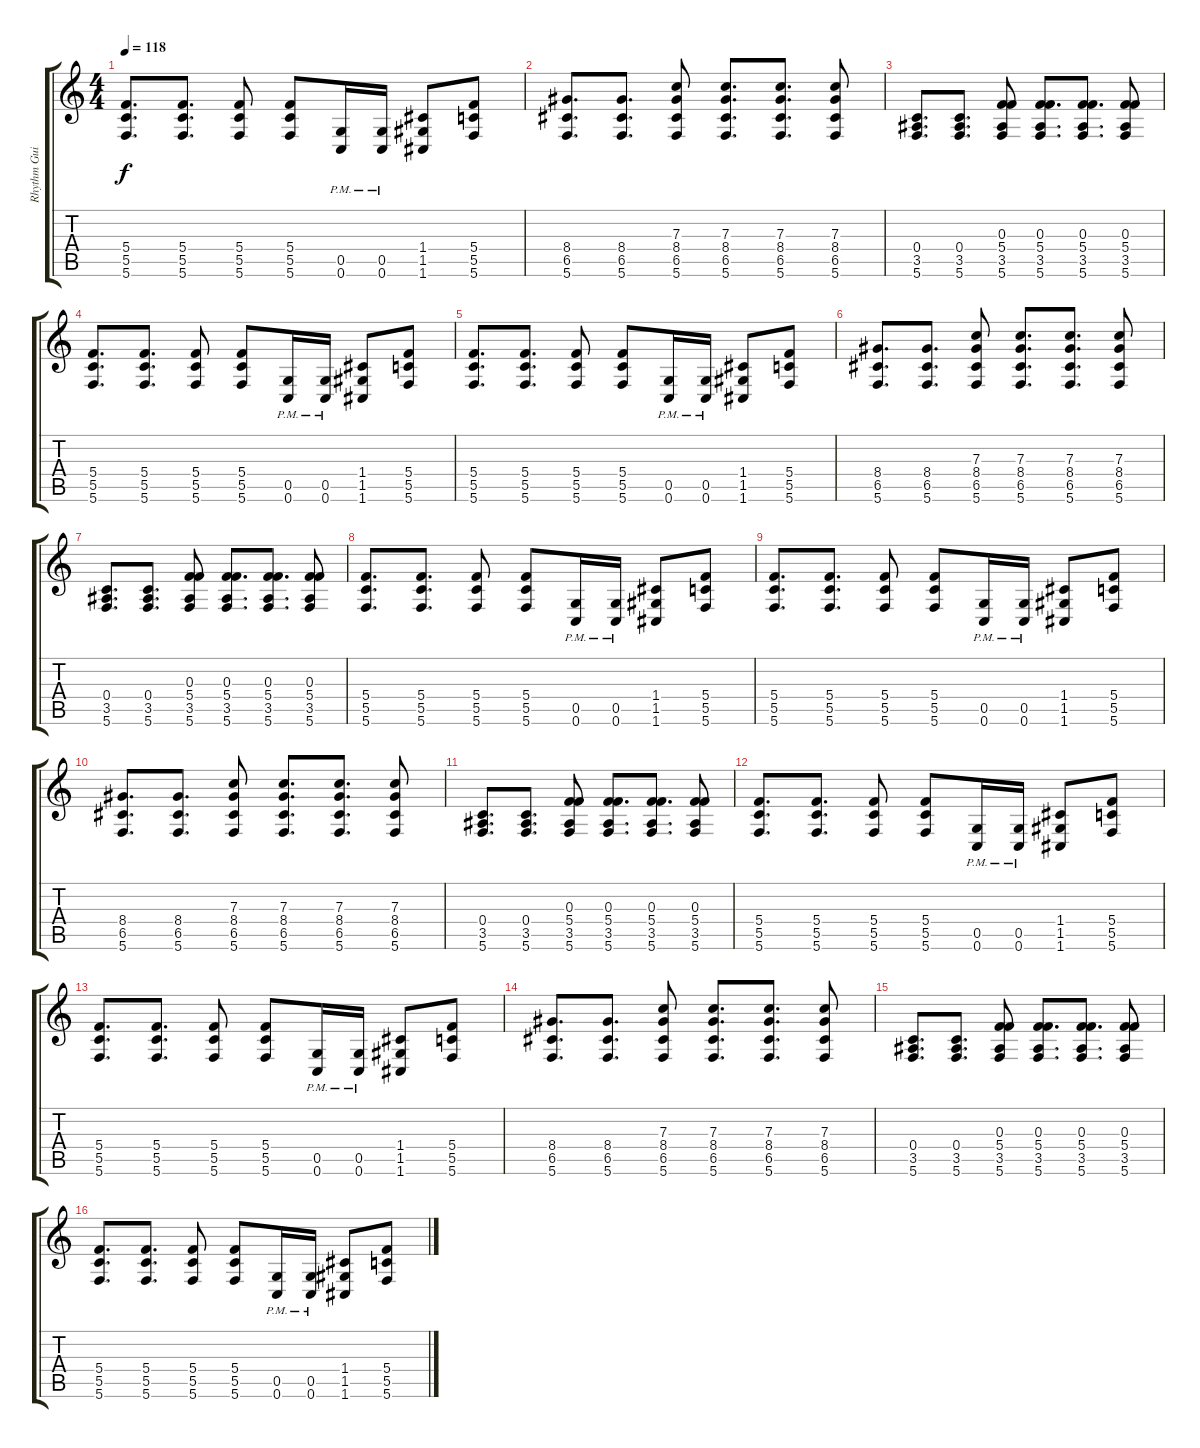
\track ("Rhythm Guitar 2" "Rhythm Gui") {instrument distortionguitar}
\staff {score tabs}
\tuning (D4 A3 F3 C3 G2 C2) {hide}
\ts (4 4)
\tempo 118
\clef g2
\ks c
(5.4 5.5 5.6).8{d dy f} (5.4 5.5 5.6).8{d} (5.4 5.5 5.6).8 (5.4 5.5 5.6).8 (0.5{pm} 0.6{pm}).16 (0.5{pm} 0.6{pm}).16 (1.4 1.5 1.6).8 (5.4 5.5 5.6).8 |
(8.4 6.5 5.6).8{d} (8.4 6.5 5.6).8{d} (7.3 8.4 6.5 5.6).8 (7.3 8.4 6.5 5.6).8{d} (7.3 8.4 6.5 5.6).8{d} (7.3 8.4 6.5 5.6).8 |
(0.4 3.5 5.6).8{d} (0.4 3.5 5.6).8{d} (0.3 5.4 3.5 5.6).8 (0.3 5.4 3.5 5.6).8{d} (0.3 5.4 3.5 5.6).8{d} (0.3 5.4 3.5 5.6).8 |
(5.4 5.5 5.6).8{d} (5.4 5.5 5.6).8{d} (5.4 5.5 5.6).8 (5.4 5.5 5.6).8 (0.5{pm} 0.6{pm}).16 (0.5{pm} 0.6{pm}).16 (1.4 1.5 1.6).8 (5.4 5.5 5.6).8 |
(5.4 5.5 5.6).8{d} (5.4 5.5 5.6).8{d} (5.4 5.5 5.6).8 (5.4 5.5 5.6).8 (0.5{pm} 0.6{pm}).16 (0.5{pm} 0.6{pm}).16 (1.4 1.5 1.6).8 (5.4 5.5 5.6).8 |
(8.4 6.5 5.6).8{d} (8.4 6.5 5.6).8{d} (7.3 8.4 6.5 5.6).8 (7.3 8.4 6.5 5.6).8{d} (7.3 8.4 6.5 5.6).8{d} (7.3 8.4 6.5 5.6).8 |
(0.4 3.5 5.6).8{d} (0.4 3.5 5.6).8{d} (0.3 5.4 3.5 5.6).8 (0.3 5.4 3.5 5.6).8{d} (0.3 5.4 3.5 5.6).8{d} (0.3 5.4 3.5 5.6).8 |
(5.4 5.5 5.6).8{d} (5.4 5.5 5.6).8{d} (5.4 5.5 5.6).8 (5.4 5.5 5.6).8 (0.5{pm} 0.6{pm}).16 (0.5{pm} 0.6{pm}).16 (1.4 1.5 1.6).8 (5.4 5.5 5.6).8 |
(5.4 5.5 5.6).8{d} (5.4 5.5 5.6).8{d} (5.4 5.5 5.6).8 (5.4 5.5 5.6).8 (0.5{pm} 0.6{pm}).16 (0.5{pm} 0.6{pm}).16 (1.4 1.5 1.6).8 (5.4 5.5 5.6).8 |
(8.4 6.5 5.6).8{d} (8.4 6.5 5.6).8{d} (7.3 8.4 6.5 5.6).8 (7.3 8.4 6.5 5.6).8{d} (7.3 8.4 6.5 5.6).8{d} (7.3 8.4 6.5 5.6).8 |
(0.4 3.5 5.6).8{d} (0.4 3.5 5.6).8{d} (0.3 5.4 3.5 5.6).8 (0.3 5.4 3.5 5.6).8{d} (0.3 5.4 3.5 5.6).8{d} (0.3 5.4 3.5 5.6).8 |
(5.4 5.5 5.6).8{d} (5.4 5.5 5.6).8{d} (5.4 5.5 5.6).8 (5.4 5.5 5.6).8 (0.5{pm} 0.6{pm}).16 (0.5{pm} 0.6{pm}).16 (1.4 1.5 1.6).8 (5.4 5.5 5.6).8 |
(5.4 5.5 5.6).8{d} (5.4 5.5 5.6).8{d} (5.4 5.5 5.6).8 (5.4 5.5 5.6).8 (0.5{pm} 0.6{pm}).16 (0.5{pm} 0.6{pm}).16 (1.4 1.5 1.6).8 (5.4 5.5 5.6).8 |
(8.4 6.5 5.6).8{d} (8.4 6.5 5.6).8{d} (7.3 8.4 6.5 5.6).8 (7.3 8.4 6.5 5.6).8{d} (7.3 8.4 6.5 5.6).8{d} (7.3 8.4 6.5 5.6).8 |
(0.4 3.5 5.6).8{d} (0.4 3.5 5.6).8{d} (0.3 5.4 3.5 5.6).8 (0.3 5.4 3.5 5.6).8{d} (0.3 5.4 3.5 5.6).8{d} (0.3 5.4 3.5 5.6).8 |
(5.4 5.5 5.6).8{d} (5.4 5.5 5.6).8{d} (5.4 5.5 5.6).8 (5.4 5.5 5.6).8 (0.5{pm} 0.6{pm}).16 (0.5{pm} 0.6{pm}).16 (1.4 1.5 1.6).8 (5.4 5.5 5.6).8
